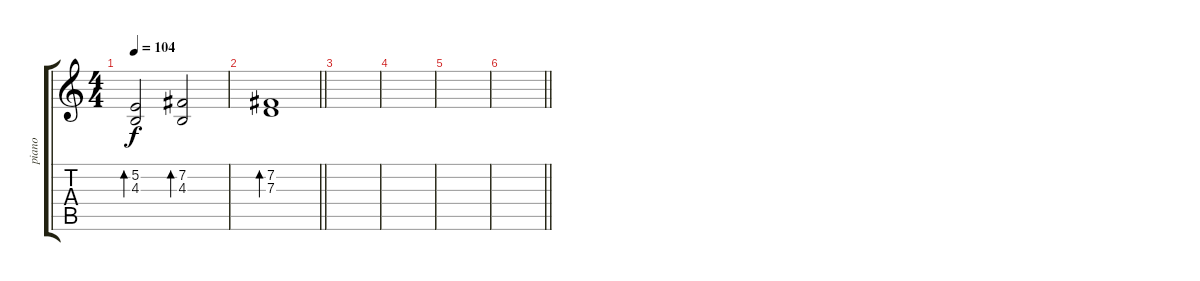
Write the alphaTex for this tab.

\track ("piano" "piano") {instrument acousticgrandpiano}
\staff {score tabs}
\tuning (E4 B3 G3 D3 A2 E2) {hide}
\ts (4 4)
\tempo 104
\clef g2
\ks c
(5.2 4.3).2{bd 240 dy f} (7.2 4.3).2{bd 240} |
\barLineRight lightlight
(7.2 7.3).1{bd 240} |
|
|
|
\barLineRight lightlight
